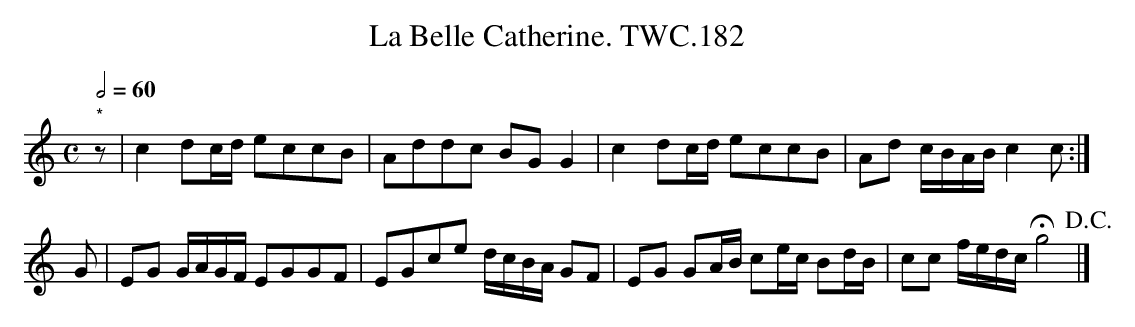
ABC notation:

X:1
T:La Belle Catherine. TWC.182
M:C
L:1/8
Q:2/4=60
K:C
"*"z | c2 dc/d/ eccB | Addc BGG2 | c2dc/d/ eccB | Ad c/B/A/B/ c2c :|
G | EG G/A/G/F/ EGGF | EGce d/c/B/A/ GF | EG GA/B/ ce/c/ Bd/B/ | cc f/e/d/c/ Hg4 !D.C.! |]
